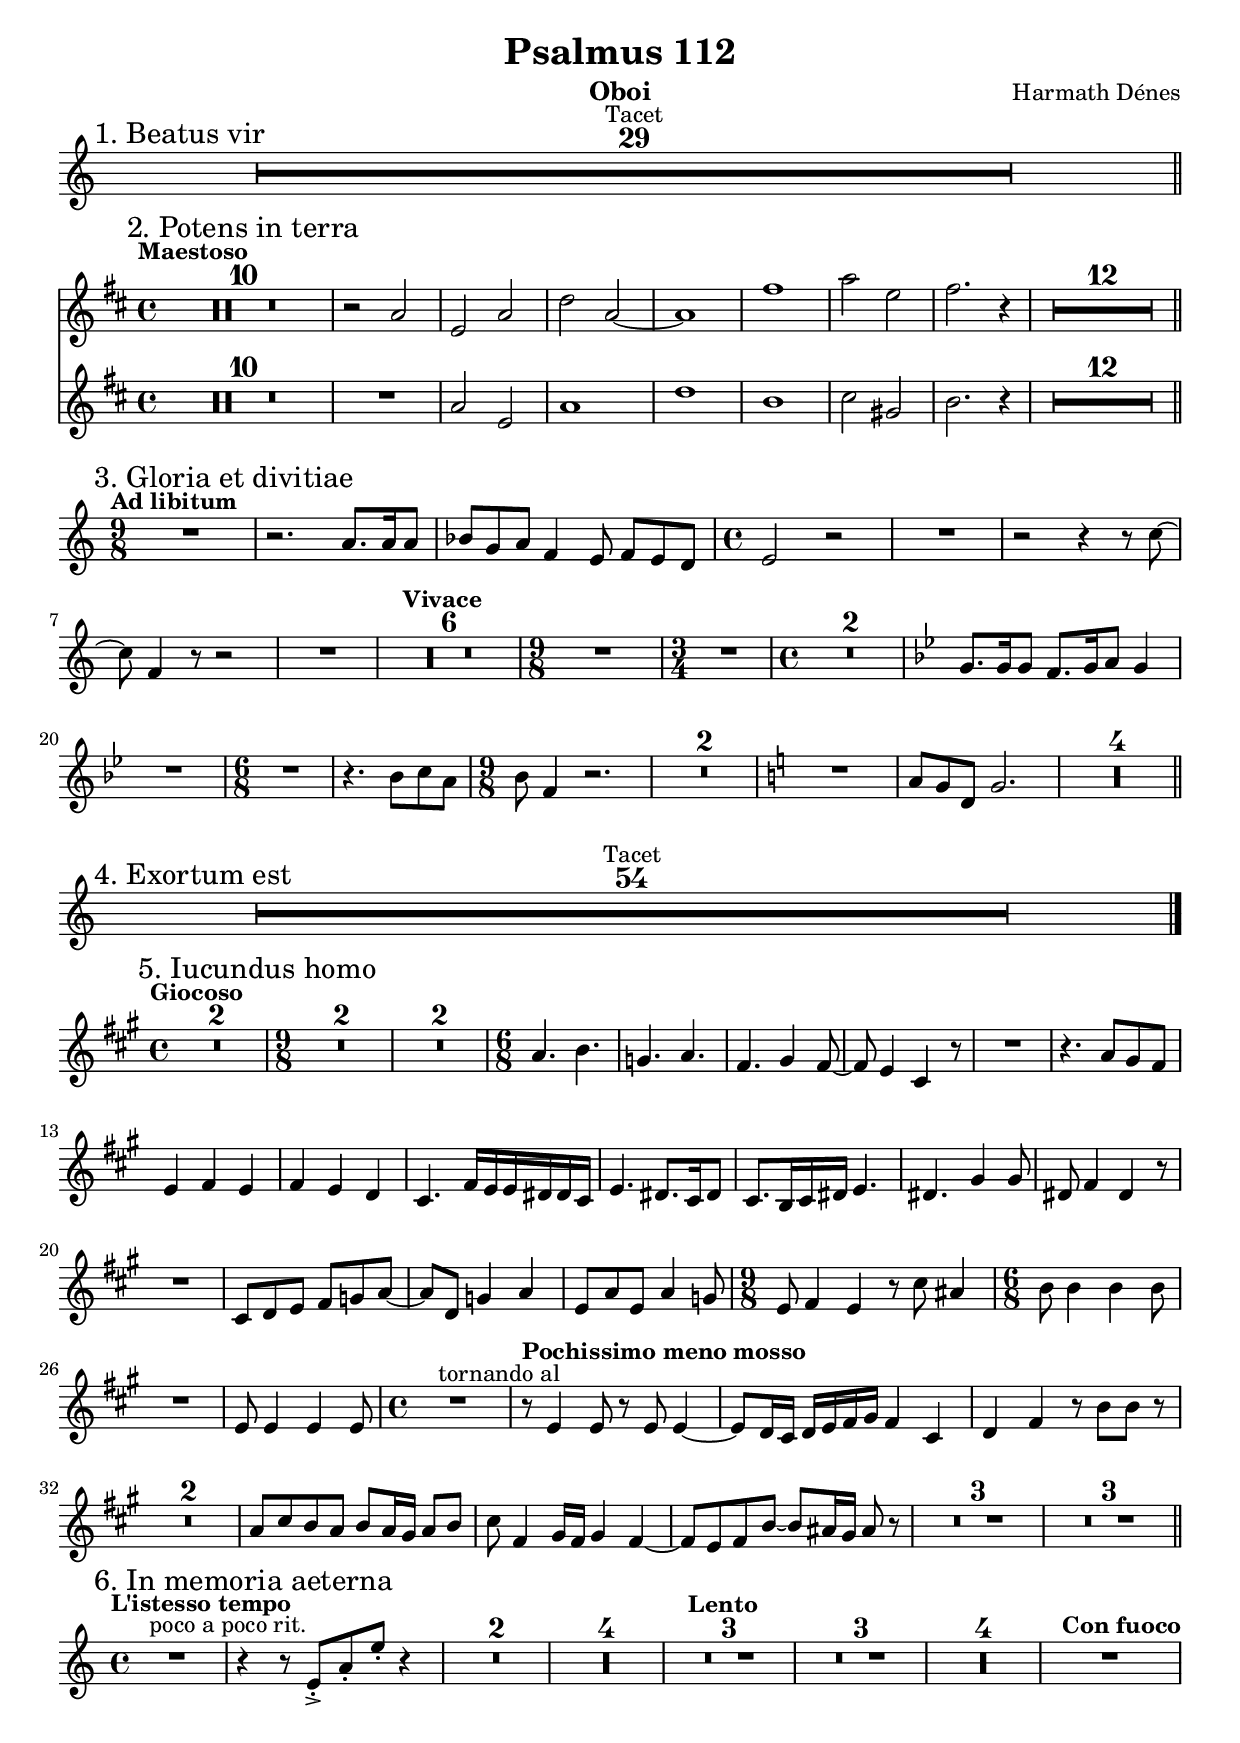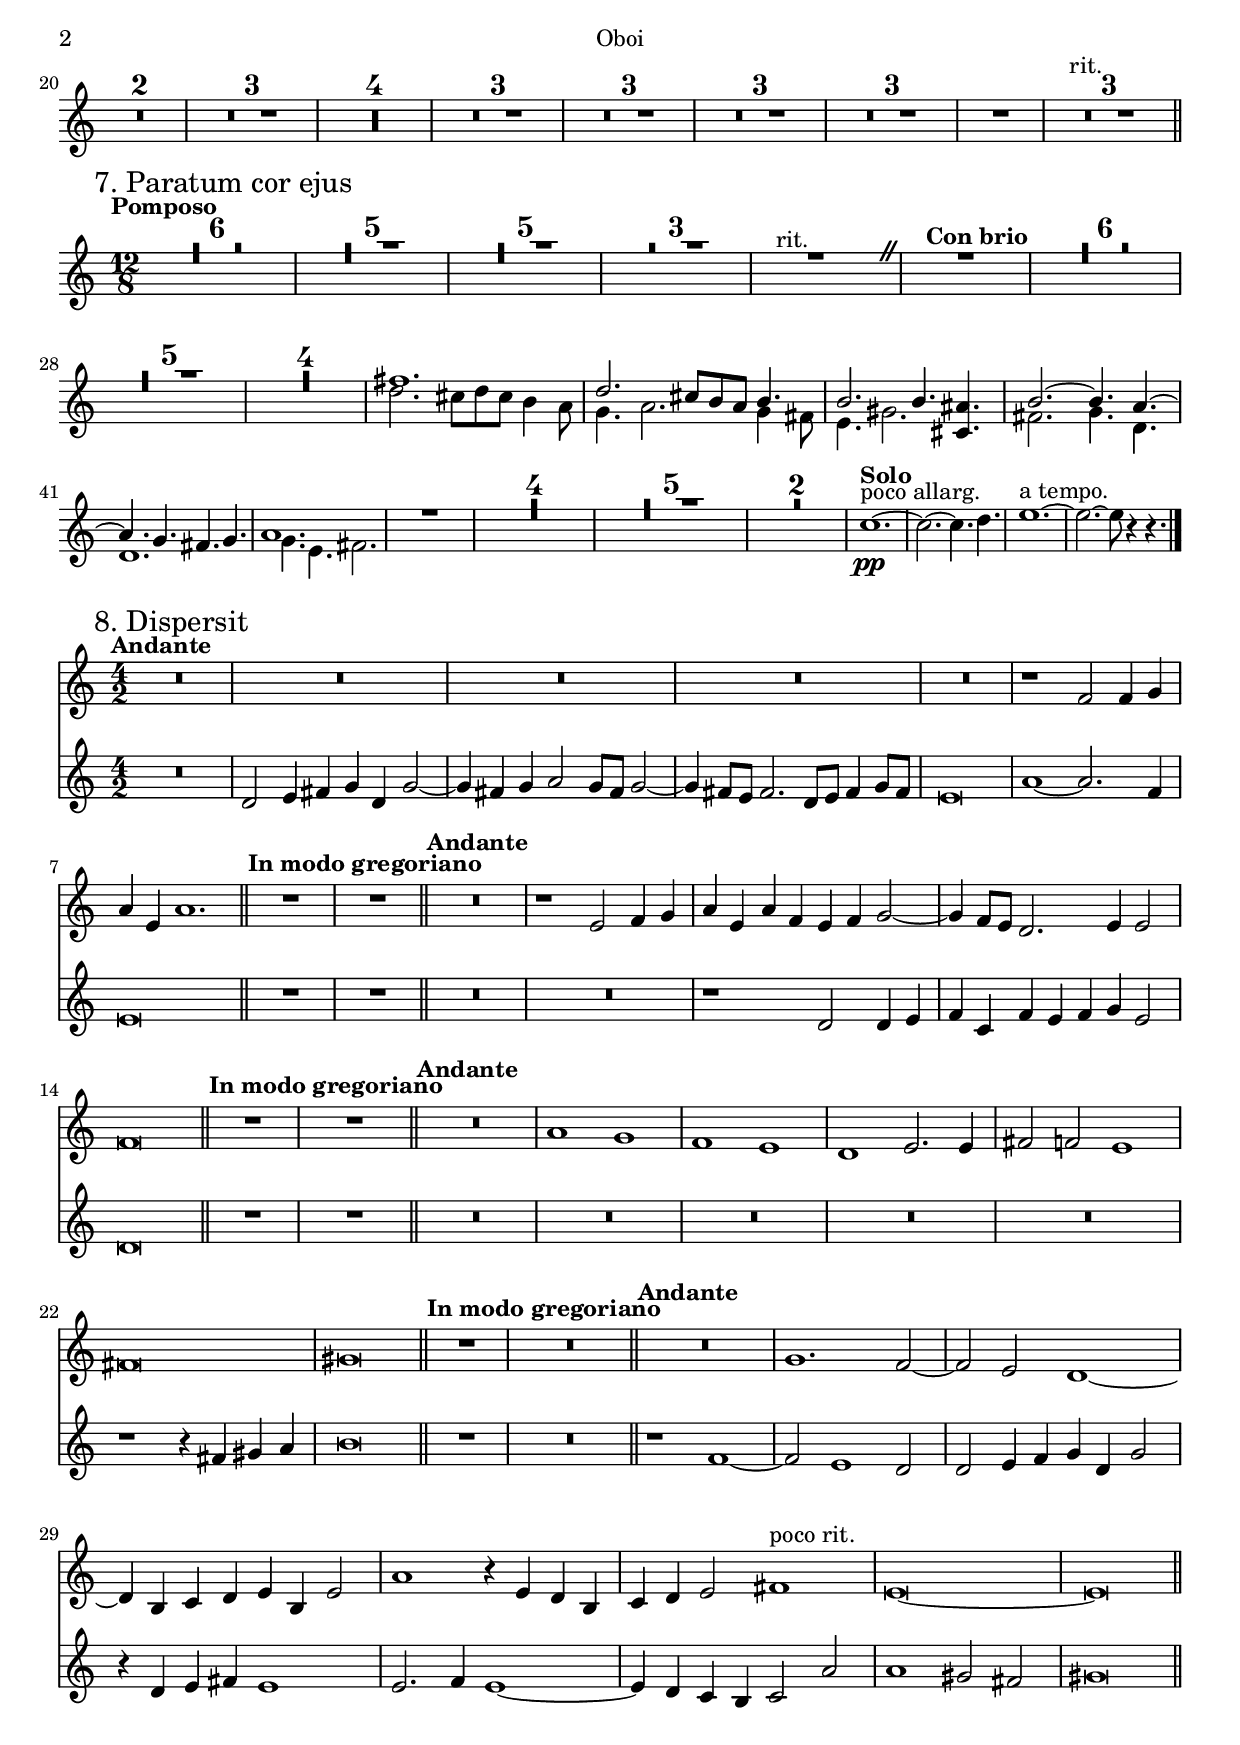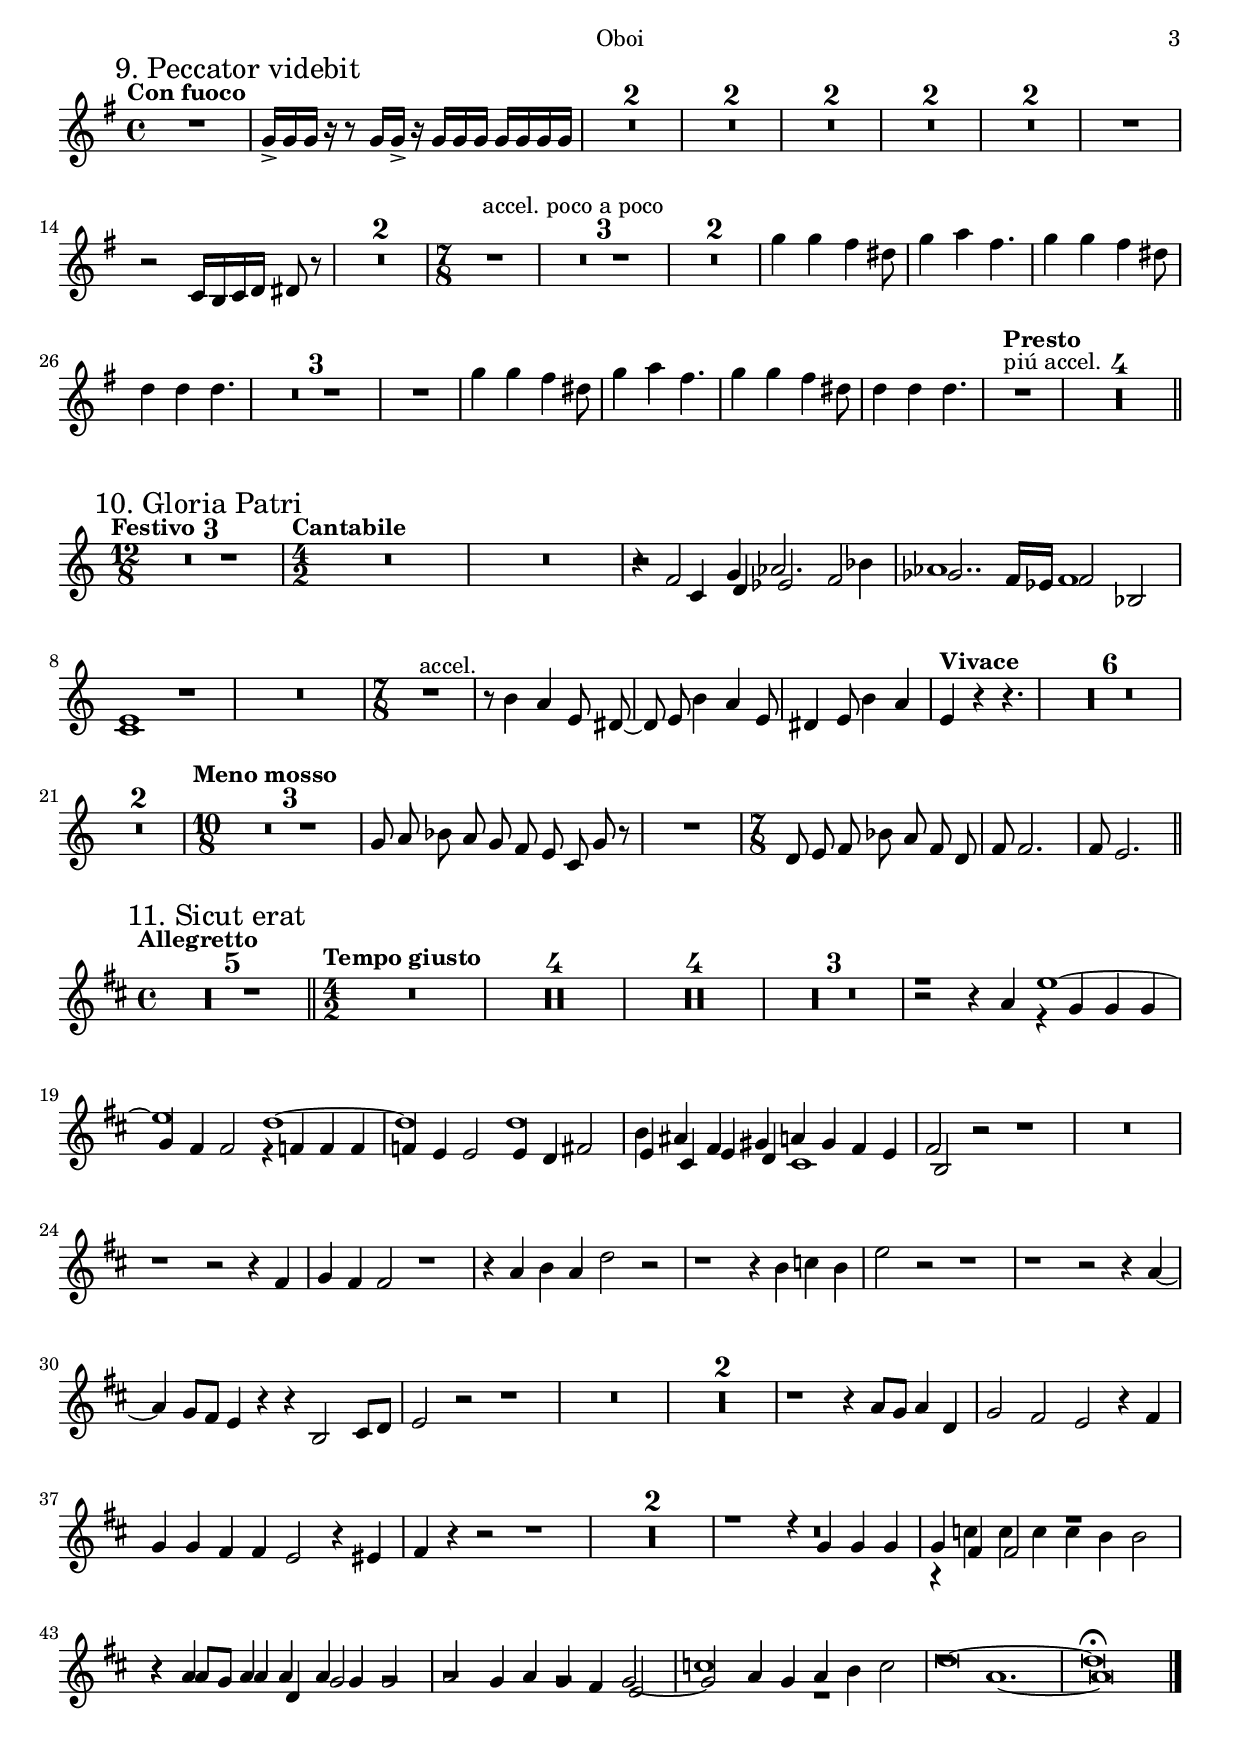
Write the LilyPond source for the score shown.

\include "Common.ily"

\header {
	instrument = "Oboi"
}

\score {
	\new Staff <<
		\AHeader
		\ATacet
	>>	
}
\score {<<
	\new Staff <<
		\BGlobal
		\BOboeI
	>>
	\new Staff <<
		\BGlobal
		\BOboeII
	>>
>>}
\score {
	\new Staff <<
		\CGlobal
		\COboe
	>>	
}
\score {
	\new Staff <<
		\DHeader
		\DTacet
	>>	
}
\score {
	\new Staff <<
		\EGlobal
		\EOboe
	>>	
}
\score {
	\new Staff <<
		\FGlobal
		\FOboe
	>>	
}
\score {
	\new Staff <<
		\GGlobal
		\partcombine \GOboeI \GOboeII
	>>	
}
\score {<<
	\new Staff <<
		\HHeader
		\HTempi
		\HTimes
		\HOboeI
	>>
	\new Staff <<
		\HTimes
		\HOboeII
	>>
>>}
\score {
	\new Staff <<
		\IGlobal
		\IOboe
	>>	
}
\score {
	\new Staff <<
		\JGlobal
		\new Voice \JOboeI
		\new Voice \JOboeII
	>>	
}
\score {
	\new Staff <<
		\KGlobal
		\new Voice \KOboeI
		\new Voice \KOboeII
	>>	
}